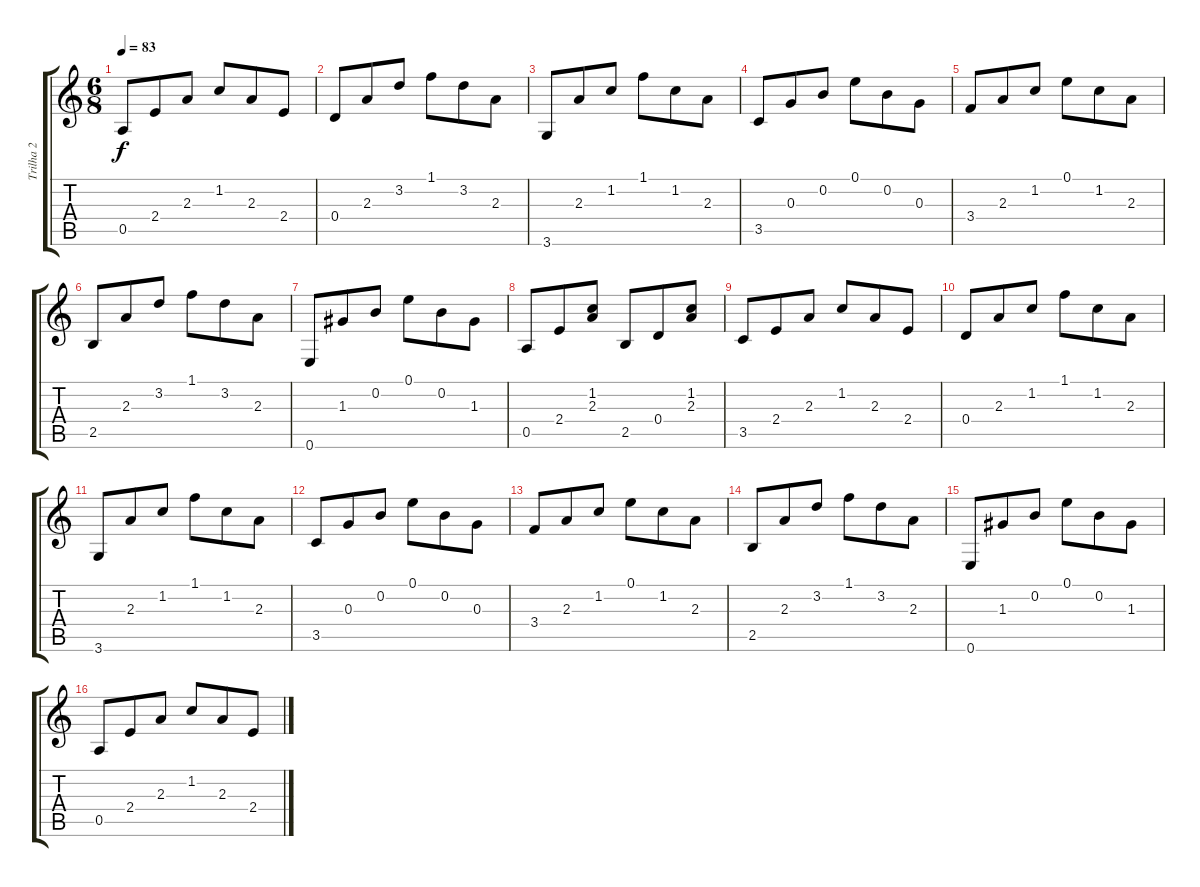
\track ("Trilha 2" "Trilha 2") {instrument electricguitarjazz}
\staff {score tabs}
\tuning (E4 B3 G3 D3 A2 E2) {hide}
\ts (6 8)
\tempo 83
\clef g2
\ks c
0.5.8{dy f} 2.4.8 2.3.8 1.2.8 2.3.8 2.4.8 |
0.4.8 2.3.8 3.2.8 1.1.8 3.2.8 2.3.8 |
3.6.8 2.3.8 1.2.8 1.1.8 1.2.8 2.3.8 |
3.5.8 0.3.8 0.2.8 0.1.8 0.2.8 0.3.8 |
3.4.8 2.3.8 1.2.8 0.1.8 1.2.8 2.3.8 |
2.5.8 2.3.8 3.2.8 1.1.8 3.2.8 2.3.8 |
0.6.8 1.3.8 0.2.8 0.1.8 0.2.8 1.3.8 |
0.5.8 2.4.8 (1.2 2.3).8 2.5.8 0.4.8 (1.2 2.3).8 |
3.5.8 2.4.8 2.3.8 1.2.8 2.3.8 2.4.8 |
0.4.8 2.3.8 1.2.8 1.1.8 1.2.8 2.3.8 |
3.6.8 2.3.8 1.2.8 1.1.8 1.2.8 2.3.8 |
3.5.8 0.3.8 0.2.8 0.1.8 0.2.8 0.3.8 |
3.4.8 2.3.8 1.2.8 0.1.8 1.2.8 2.3.8 |
2.5.8 2.3.8 3.2.8 1.1.8 3.2.8 2.3.8 |
0.6.8 1.3.8 0.2.8 0.1.8 0.2.8 1.3.8 |
0.5.8 2.4.8 2.3.8 1.2.8 2.3.8 2.4.8
